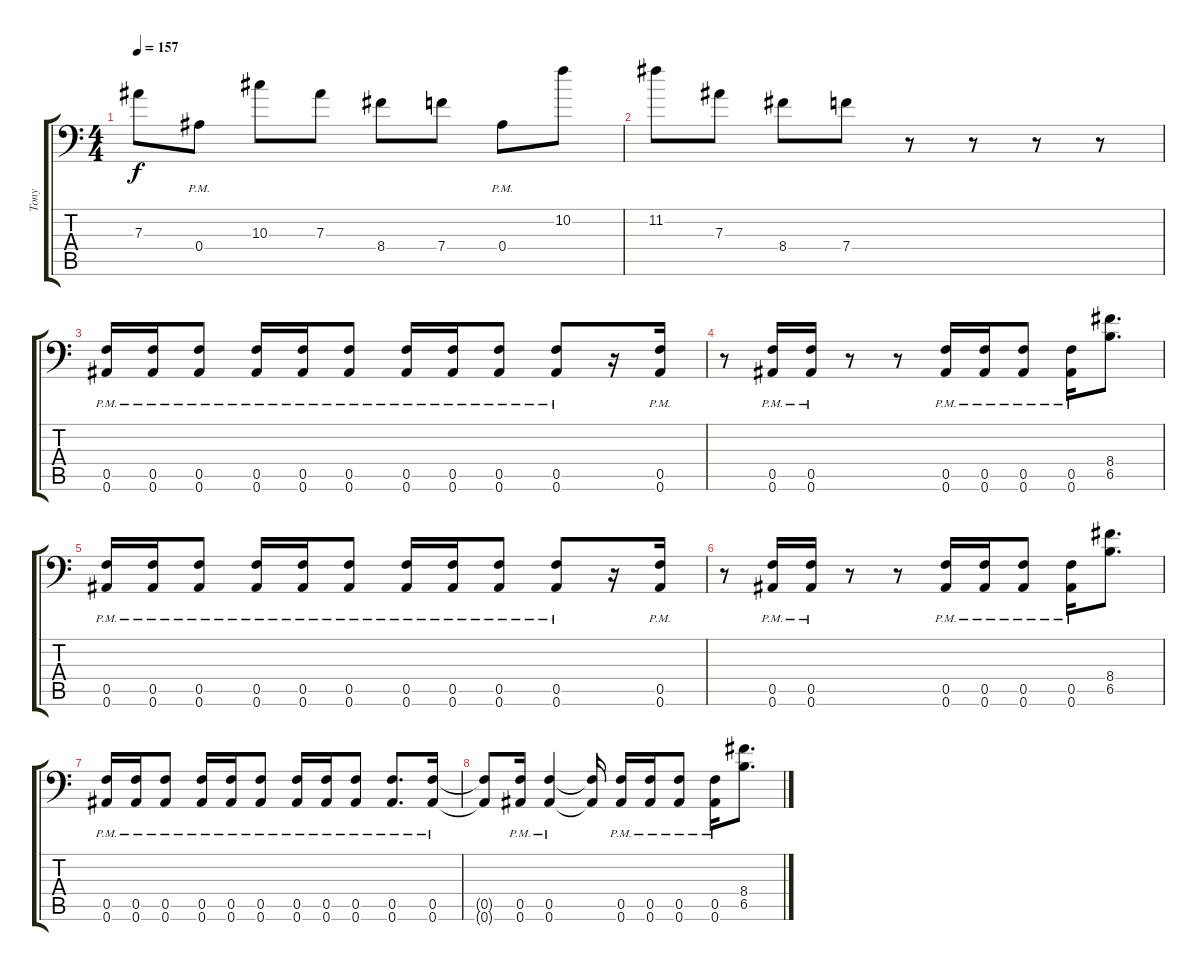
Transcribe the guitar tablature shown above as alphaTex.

\track ("Tony" "Tony") {instrument distortionguitar}
\staff {score tabs}
\tuning (C4 G3 Eb3 Bb2 F2 Bb1) {hide}
\ts (4 4)
\tempo 157
\clef f4
\ks c
7.3.8{dy f} 0.4{pm}.8 10.3.8 7.3.8 8.4.8 7.4.8 0.4{pm}.8 10.2.8 |
11.2.8 7.3.8 8.4.8 7.4.8 r.8 r.8 r.8 r.8 |
(0.5{pm} 0.6{pm}).16 (0.5{pm} 0.6{pm}).16 (0.5{pm} 0.6{pm}).8 (0.5{pm} 0.6{pm}).16 (0.5{pm} 0.6{pm}).16 (0.5{pm} 0.6{pm}).8 (0.5{pm} 0.6{pm}).16 (0.5{pm} 0.6{pm}).16 (0.5{pm} 0.6{pm}).8 (0.5{pm} 0.6{pm}).8 r.16 (0.5{pm} 0.6{pm}).16 |
r.8 (0.5{pm} 0.6{pm}).16 (0.5{pm} 0.6{pm}).16 r.8 r.8 (0.5{pm} 0.6{pm}).16 (0.5{pm} 0.6{pm}).16 (0.5{pm} 0.6{pm}).8 (0.5{pm} 0.6{pm}).16 (8.4 6.5).8{d} |
(0.5{pm} 0.6{pm}).16 (0.5{pm} 0.6{pm}).16 (0.5{pm} 0.6{pm}).8 (0.5{pm} 0.6{pm}).16 (0.5{pm} 0.6{pm}).16 (0.5{pm} 0.6{pm}).8 (0.5{pm} 0.6{pm}).16 (0.5{pm} 0.6{pm}).16 (0.5{pm} 0.6{pm}).8 (0.5{pm} 0.6{pm}).8 r.16 (0.5{pm} 0.6{pm}).16 |
r.8 (0.5{pm} 0.6{pm}).16 (0.5{pm} 0.6{pm}).16 r.8 r.8 (0.5{pm} 0.6{pm}).16 (0.5{pm} 0.6{pm}).16 (0.5{pm} 0.6{pm}).8 (0.5{pm} 0.6{pm}).16 (8.4 6.5).8{d} |
(0.5{pm} 0.6{pm}).16 (0.5{pm} 0.6{pm}).16 (0.5{pm} 0.6{pm}).8 (0.5{pm} 0.6{pm}).16 (0.5{pm} 0.6{pm}).16 (0.5{pm} 0.6{pm}).8 (0.5{pm} 0.6{pm}).16 (0.5{pm} 0.6{pm}).16 (0.5{pm} 0.6{pm}).8 (0.5{pm} 0.6{pm}).8{d} (0.5{pm} 0.6{pm}).16 |
(0.5{t} 0.6{t}).8 (0.5{pm} 0.6{pm}).16 (0.5{pm} 0.6{pm}).4 (0.5{t} 0.6{t}).16 (0.5{pm} 0.6{pm}).16 (0.5{pm} 0.6{pm}).16 (0.5{pm} 0.6{pm}).8 (0.5{pm} 0.6{pm}).16 (8.4 6.5).8{d}
